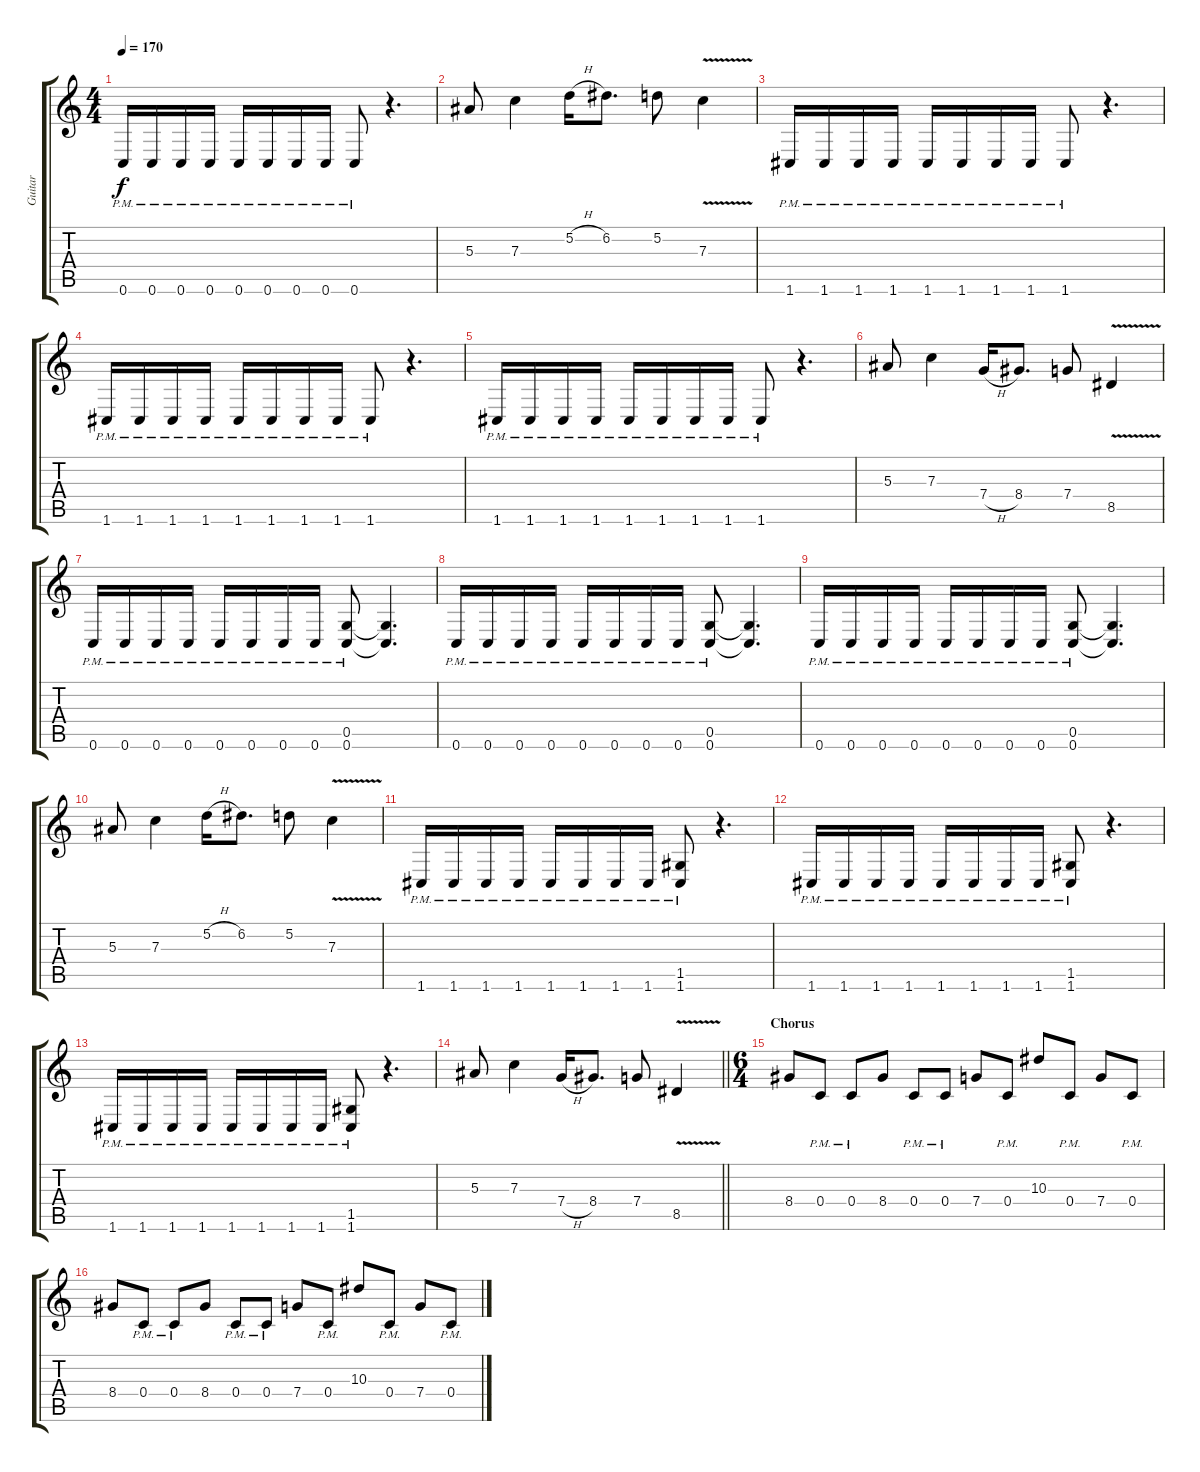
\track ("Guitar" "Guitar") {instrument overdrivenguitar}
\staff {score tabs}
\tuning (D4 A3 F3 C3 G2 C2) {hide}
\ts (4 4)
\tempo 170
\clef g2
\ks c
0.6{pm}.16{dy f} 0.6{pm}.16 0.6{pm}.16 0.6{pm}.16 0.6{pm}.16 0.6{pm}.16 0.6{pm}.16 0.6{pm}.16 0.6{pm}.8 r.4{d} |
5.3.8 7.3.4 5.2{h}.16 6.2.8{d} 5.2.8 7.3{v}.4 |
1.6{pm}.16 1.6{pm}.16 1.6{pm}.16 1.6{pm}.16 1.6{pm}.16 1.6{pm}.16 1.6{pm}.16 1.6{pm}.16 1.6{pm}.8 r.4{d} |
1.6{pm}.16 1.6{pm}.16 1.6{pm}.16 1.6{pm}.16 1.6{pm}.16 1.6{pm}.16 1.6{pm}.16 1.6{pm}.16 1.6{pm}.8 r.4{d} |
1.6{pm}.16 1.6{pm}.16 1.6{pm}.16 1.6{pm}.16 1.6{pm}.16 1.6{pm}.16 1.6{pm}.16 1.6{pm}.16 1.6{pm}.8 r.4{d} |
5.3.8 7.3.4 7.4{h}.16 8.4.8{d} 7.4.8 8.5{v}.4 |
0.6{pm}.16 0.6{pm}.16 0.6{pm}.16 0.6{pm}.16 0.6{pm}.16 0.6{pm}.16 0.6{pm}.16 0.6{pm}.16 (0.5{pm} 0.6{pm}).8 (0.5{t} 0.6{t}).4{d} |
0.6{pm}.16 0.6{pm}.16 0.6{pm}.16 0.6{pm}.16 0.6{pm}.16 0.6{pm}.16 0.6{pm}.16 0.6{pm}.16 (0.5{pm} 0.6{pm}).8 (0.5{t} 0.6{t}).4{d} |
0.6{pm}.16 0.6{pm}.16 0.6{pm}.16 0.6{pm}.16 0.6{pm}.16 0.6{pm}.16 0.6{pm}.16 0.6{pm}.16 (0.5{pm} 0.6{pm}).8 (0.5{t} 0.6{t}).4{d} |
5.3.8 7.3.4 5.2{h}.16 6.2.8{d} 5.2.8 7.3{v}.4 |
1.6{pm}.16 1.6{pm}.16 1.6{pm}.16 1.6{pm}.16 1.6{pm}.16 1.6{pm}.16 1.6{pm}.16 1.6{pm}.16 (1.5{pm} 1.6{pm}).8 r.4{d} |
1.6{pm}.16 1.6{pm}.16 1.6{pm}.16 1.6{pm}.16 1.6{pm}.16 1.6{pm}.16 1.6{pm}.16 1.6{pm}.16 (1.5{pm} 1.6{pm}).8 r.4{d} |
1.6{pm}.16 1.6{pm}.16 1.6{pm}.16 1.6{pm}.16 1.6{pm}.16 1.6{pm}.16 1.6{pm}.16 1.6{pm}.16 (1.5{pm} 1.6{pm}).8 r.4{d} |
\barLineRight lightlight
5.3.8 7.3.4 7.4{h}.16 8.4.8{d} 7.4.8 8.5{v}.4 |
\ts (6 4)
\section ("" "Chorus")
8.4.8 0.4{pm}.8 0.4{pm}.8 8.4.8 0.4{pm}.8 0.4{pm}.8 7.4.8 0.4{pm}.8 10.3.8 0.4{pm}.8 7.4.8 0.4{pm}.8 |
8.4.8 0.4{pm}.8 0.4{pm}.8 8.4.8 0.4{pm}.8 0.4{pm}.8 7.4.8 0.4{pm}.8 10.3.8 0.4{pm}.8 7.4.8 0.4{pm}.8
